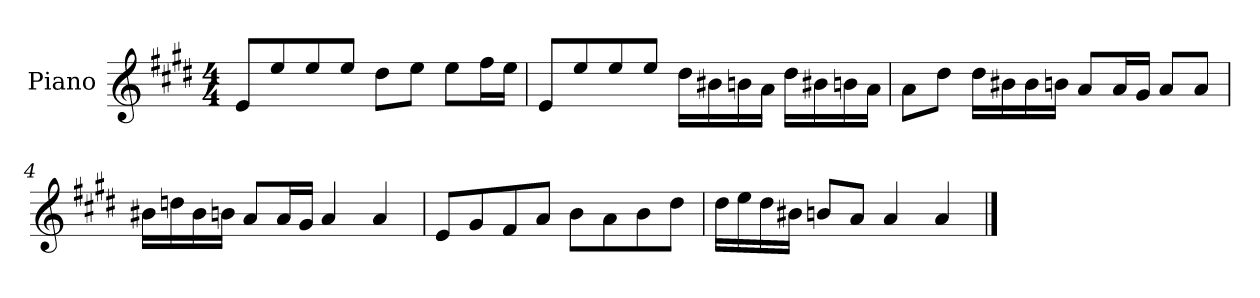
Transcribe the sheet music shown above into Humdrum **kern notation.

**kern
*part1
*staff1
*I"Piano
*I'P-no
*clefG2
*k[f#c#g#d#]
*M4/4
*MM90
=1
8e/L
8ee/
8ee/
8ee/J
8dd#\L
8ee\J
8ee\L
16ff#\L
16ee\JJ
=2
8e/L
8ee/
8ee/
8ee/J
16dd#\LL
16b#X\
16bn\
16a\JJ
16dd#\LL
16b#X\
16bn\
16a\JJ
=3
8a\L
8dd#\J
16dd#\LL
16b#X\
16b#\
16bn\JJ
8a/L
16a/L
16g#/JJ
8a/L
8a/J
!!LO:LB:g=z
=4
16b#X\LL
16ddn\
16b#\
16bn\JJ
8a/L
16a/L
16g#/JJ
4a/
4a/
=5
8e/L
8g#/
8f#/
8a/J
8b\L
8a\
8b\
8dd#\J
=6
16dd#\LL
16ee\
16dd#\
16b#X\JJ
8bn/L
8a/J
4a/
4a/
==
*-
